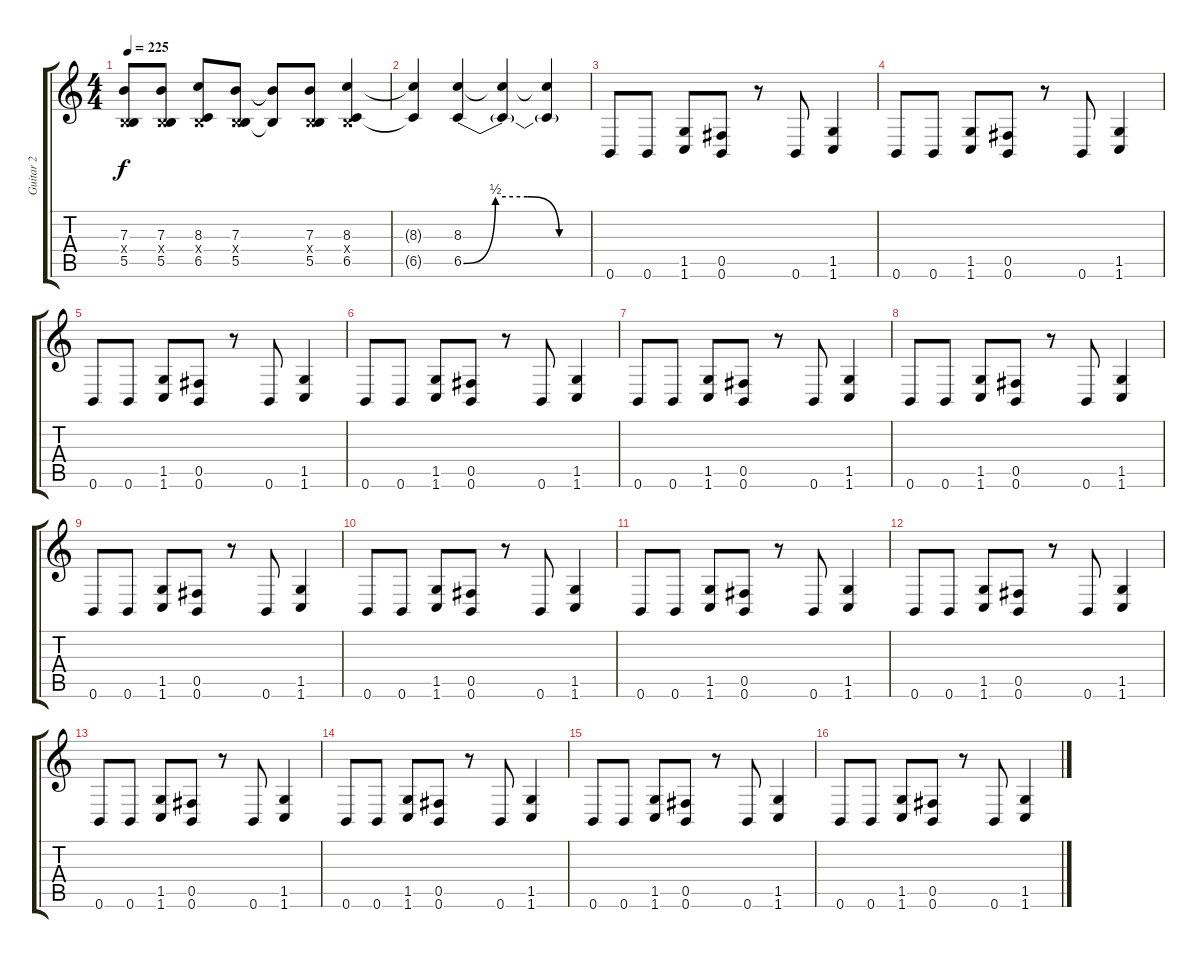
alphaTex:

\track ("Guitar 2" "Guitar 2") {instrument overdrivenguitar}
\staff {score tabs}
\tuning (Db4 Ab3 E3 B2 Gb2 B1) {hide}
\ts (4 4)
\tempo 225
\clef g2
\ks c
(7.3 0.4{x} 5.5).8{dy f} (7.3 0.4{x} 5.5).8 (8.3 0.4{x} 6.5).8 (7.3 0.4{x} 5.5).8 (7.3{t} 5.5{t}).8 (7.3 0.4{x} 5.5).8 (8.3 0.4{x} 6.5).4 |
(8.3{t} 6.5{t}).4 (8.3 6.5{be (custom 0 0 15 2 30 2 45 0 60 0)}).4 (8.3{t} 6.5{t}).4 (8.3{t} 6.5{t}).4 |
0.6.8 0.6.8 (1.5 1.6).8 (0.5 0.6).8 r.8 0.6.8 (1.5 1.6).4 |
0.6.8 0.6.8 (1.5 1.6).8 (0.5 0.6).8 r.8 0.6.8 (1.5 1.6).4 |
0.6.8 0.6.8 (1.5 1.6).8 (0.5 0.6).8 r.8 0.6.8 (1.5 1.6).4 |
0.6.8 0.6.8 (1.5 1.6).8 (0.5 0.6).8 r.8 0.6.8 (1.5 1.6).4 |
0.6.8 0.6.8 (1.5 1.6).8 (0.5 0.6).8 r.8 0.6.8 (1.5 1.6).4 |
0.6.8 0.6.8 (1.5 1.6).8 (0.5 0.6).8 r.8 0.6.8 (1.5 1.6).4 |
0.6.8 0.6.8 (1.5 1.6).8 (0.5 0.6).8 r.8 0.6.8 (1.5 1.6).4 |
0.6.8 0.6.8 (1.5 1.6).8 (0.5 0.6).8 r.8 0.6.8 (1.5 1.6).4 |
0.6.8 0.6.8 (1.5 1.6).8 (0.5 0.6).8 r.8 0.6.8 (1.5 1.6).4 |
0.6.8 0.6.8 (1.5 1.6).8 (0.5 0.6).8 r.8 0.6.8 (1.5 1.6).4 |
0.6.8 0.6.8 (1.5 1.6).8 (0.5 0.6).8 r.8 0.6.8 (1.5 1.6).4 |
0.6.8 0.6.8 (1.5 1.6).8 (0.5 0.6).8 r.8 0.6.8 (1.5 1.6).4 |
0.6.8 0.6.8 (1.5 1.6).8 (0.5 0.6).8 r.8 0.6.8 (1.5 1.6).4 |
0.6.8 0.6.8 (1.5 1.6).8 (0.5 0.6).8 r.8 0.6.8 (1.5 1.6).4
